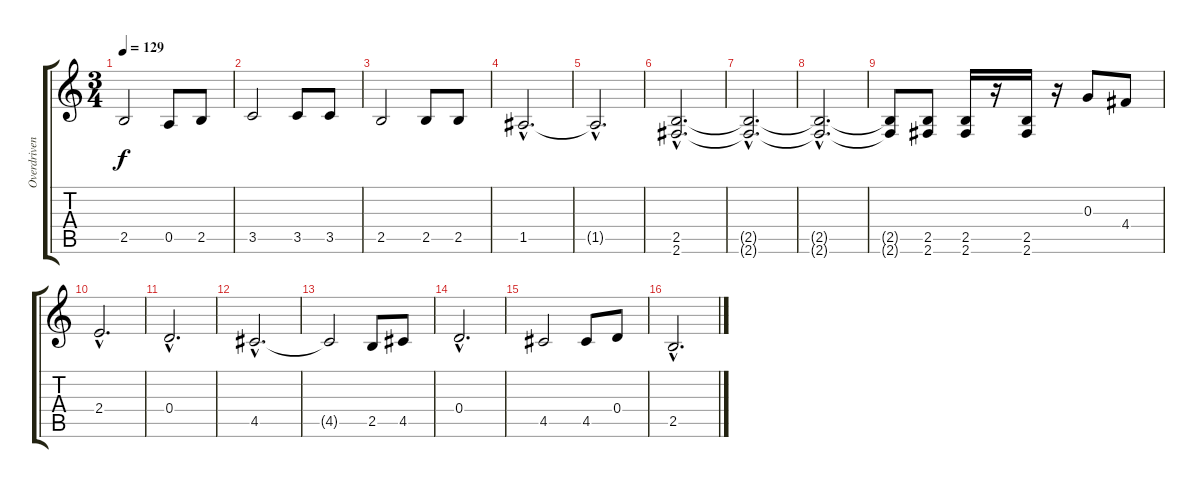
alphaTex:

\track ("Overdriven Guitar" "Overdriven") {instrument overdrivenguitar}
\staff {score tabs}
\tuning (E4 B3 G3 D3 A2 E2) {hide}
\ts (3 4)
\tempo 129
\clef g2
\ks c
2.5{t}.2{dy f} 0.5.8 2.5.8 |
3.5.2 3.5.8 3.5.8 |
2.5.2 2.5.8 2.5.8 |
1.5{hac}.2{d} |
1.5{hac t}.2{d} |
(2.5{hac} 2.6{hac}).2{d} |
(2.5{hac t} 2.6{hac t}).2{d} |
(2.5{hac t} 2.6{hac t}).2{d} |
(2.5{t} 2.6{t}).8 (2.5 2.6).8 (2.5 2.6).16 r.16 (2.5 2.6).16 r.16 0.3.8 4.4.8 |
2.4{hac}.2{d} |
0.4{hac}.2{d} |
4.5{hac}.2{d} |
4.5{t}.2 2.5.8 4.5.8 |
0.4{hac}.2{d} |
4.5.2 4.5.8 0.4.8 |
2.5{hac}.2{d}
